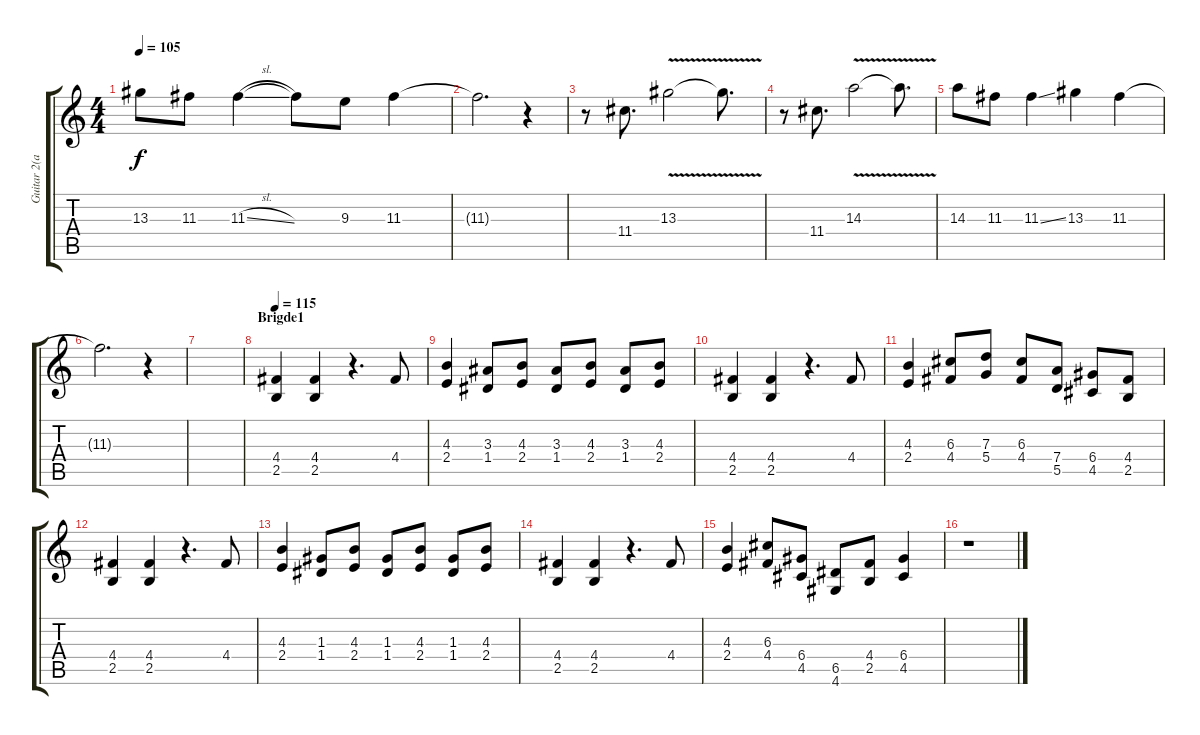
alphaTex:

\track ("Guitar 2(acous/distortion)" "Guitar 2(a") {instrument acousticguitarsteel}
\staff {score tabs}
\tuning (E4 B3 G3 D3 A2 E2) {hide}
\ts (4 4)
\tempo 105
\clef g2
\ks c
13.3.8{dy f} 11.3.8 11.3{sl}.4 11.3{t}.8 9.3.8 11.3.4 |
11.3{t}.2{d} r.4 |
r.8 11.4.8{d} 13.3{v}.2 13.3{t}.8{d} |
r.8 11.4.8{d} 14.3{v}.2 14.3{t}.8{d} |
14.3.8 11.3.8 11.3{ss}.4 13.3.4 11.3.4 |
11.3{t}.2{d} r.4 |
|
\section ("" "Brigde1")
\tempo 115
(4.4 2.5).4 (4.4 2.5).4 r.4{d} 4.4.8 |
(4.3 2.4).4 (3.3 1.4).8 (4.3 2.4).8 (3.3 1.4).8 (4.3 2.4).8 (3.3 1.4).8 (4.3 2.4).8 |
(4.4 2.5).4 (4.4 2.5).4 r.4{d} 4.4.8 |
(4.3 2.4).4 (6.3 4.4).8 (7.3 5.4).8 (6.3 4.4).8 (7.4 5.5).8 (6.4 4.5).8 (4.4 2.5).8 |
(4.4 2.5).4 (4.4 2.5).4 r.4{d} 4.4.8 |
(4.3 2.4).4 (1.3 1.4).8 (4.3 2.4).8 (1.3 1.4).8 (4.3 2.4).8 (1.3 1.4).8 (4.3 2.4).8 |
(4.4 2.5).4 (4.4 2.5).4 r.4{d} 4.4.8 |
(4.3 2.4).4 (6.3 4.4).8 (6.4 4.5).8 (6.5 4.6).8 (4.4 2.5).8 (6.4 4.5).4 |
r.1
